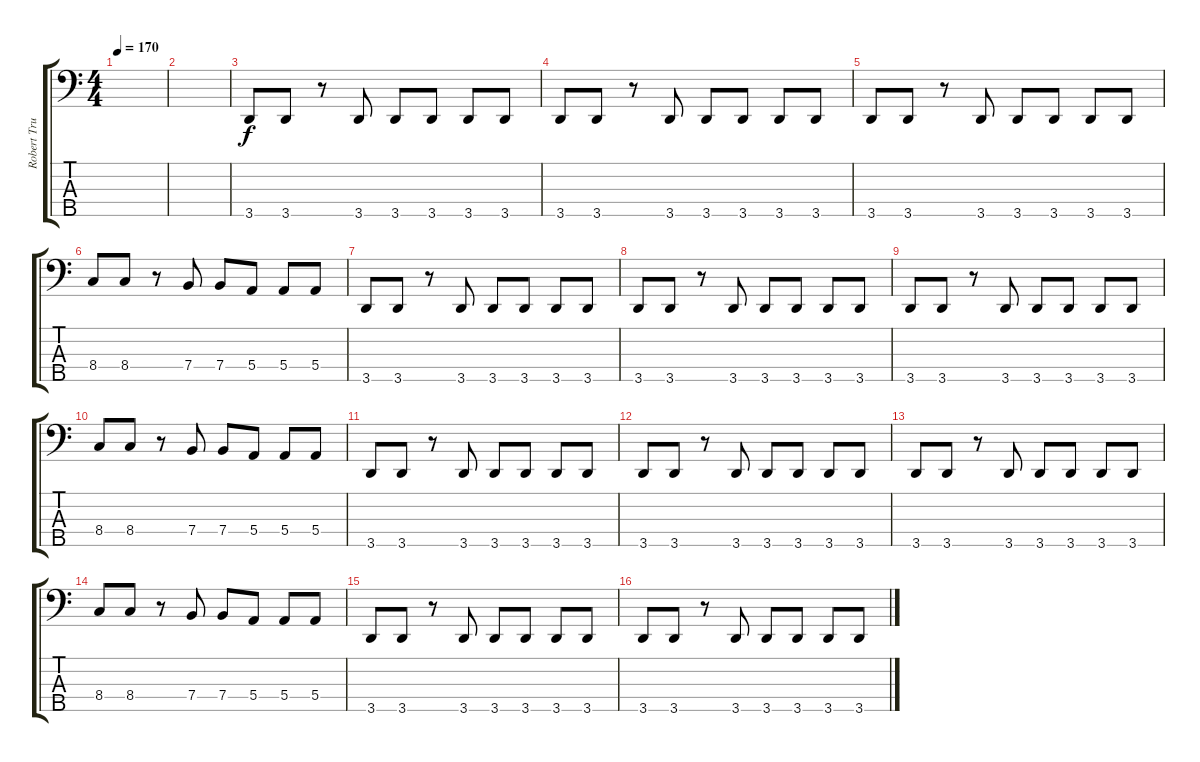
\track ("Robert Trujillo" "Robert Tru") {instrument electricbassfinger}
\staff {score tabs}
\tuning (G2 D2 A1 E1 B0) {hide}
\ts (4 4)
\tempo 170
\clef f4
\ks c
|
|
3.5.8 3.5.8 r.8 3.5.8 3.5.8 3.5.8 3.5.8 3.5.8 |
3.5.8 3.5.8 r.8 3.5.8 3.5.8 3.5.8 3.5.8 3.5.8 |
3.5.8 3.5.8 r.8 3.5.8 3.5.8 3.5.8 3.5.8 3.5.8 |
8.4.8 8.4.8 r.8 7.4.8 7.4.8 5.4.8 5.4.8 5.4.8 |
3.5.8 3.5.8 r.8 3.5.8 3.5.8 3.5.8 3.5.8 3.5.8 |
3.5.8 3.5.8 r.8 3.5.8 3.5.8 3.5.8 3.5.8 3.5.8 |
3.5.8 3.5.8 r.8 3.5.8 3.5.8 3.5.8 3.5.8 3.5.8 |
8.4.8 8.4.8 r.8 7.4.8 7.4.8 5.4.8 5.4.8 5.4.8 |
3.5.8 3.5.8 r.8 3.5.8 3.5.8 3.5.8 3.5.8 3.5.8 |
3.5.8 3.5.8 r.8 3.5.8 3.5.8 3.5.8 3.5.8 3.5.8 |
3.5.8 3.5.8 r.8 3.5.8 3.5.8 3.5.8 3.5.8 3.5.8 |
8.4.8 8.4.8 r.8 7.4.8 7.4.8 5.4.8 5.4.8 5.4.8 |
3.5.8 3.5.8 r.8 3.5.8 3.5.8 3.5.8 3.5.8 3.5.8 |
3.5.8 3.5.8 r.8 3.5.8 3.5.8 3.5.8 3.5.8 3.5.8
